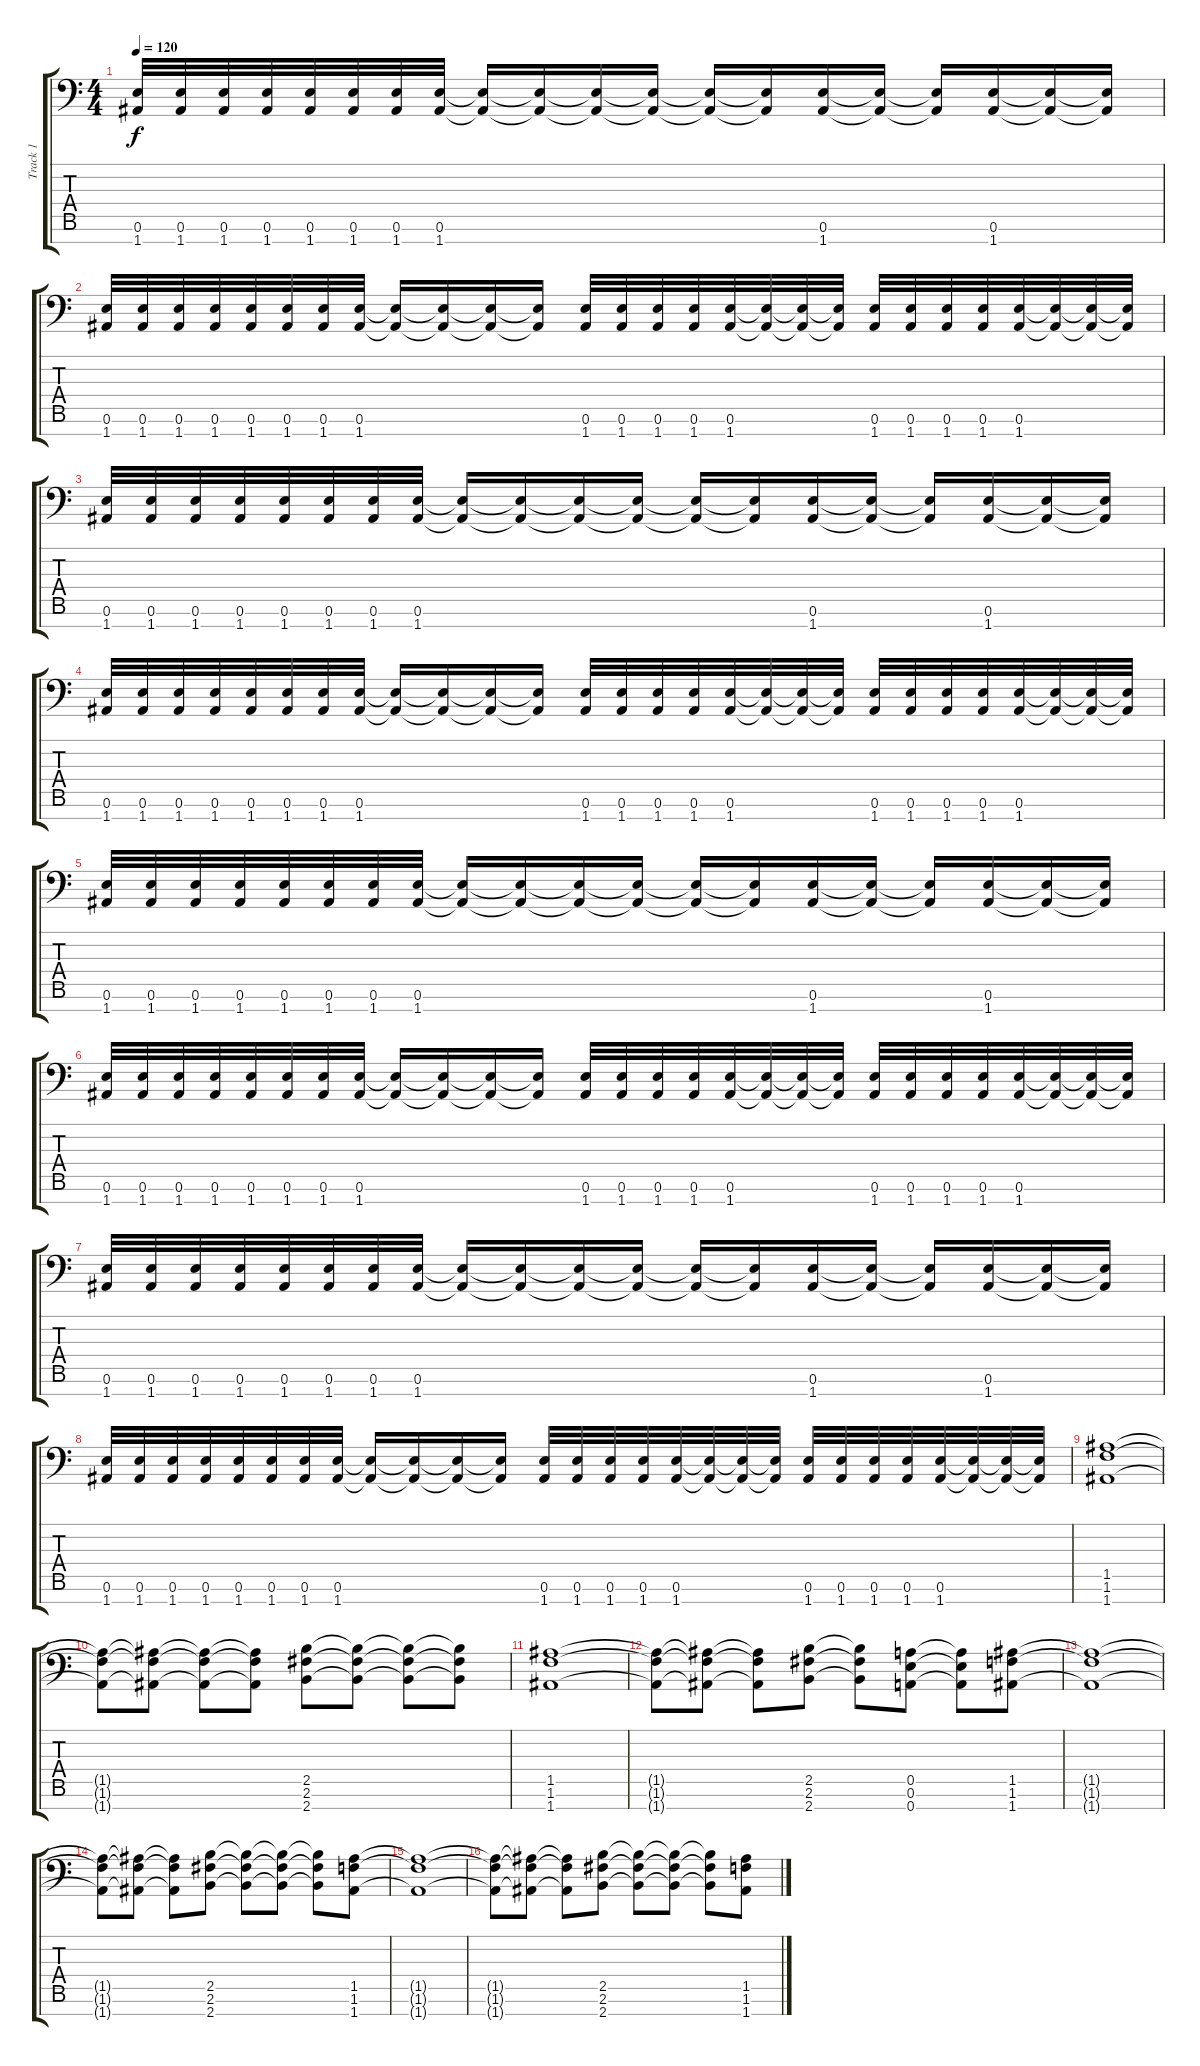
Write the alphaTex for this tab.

\track ("Track 1" "Track 1") {instrument distortionguitar}
\staff {score tabs}
\tuning (E4 B3 G3 D3 A2 E2 A1) {hide}
\ts (4 4)
\tempo 120
\clef f4
\ks c
(0.6 1.7).32{dy f} (0.6 1.7).32 (0.6 1.7).32 (0.6 1.7).32 (0.6 1.7).32 (0.6 1.7).32 (0.6 1.7).32 (0.6 1.7).32 (0.6{t} 1.7{t}).16 (0.6{t} 1.7{t}).16 (0.6{t} 1.7{t}).16 (0.6{t} 1.7{t}).16 (0.6{t} 1.7{t}).16 (0.6{t} 1.7{t}).16 (0.6 1.7).16 (0.6{t} 1.7{t}).16 (0.6{t} 1.7{t}).16 (0.6 1.7).16 (0.6{t} 1.7{t}).16 (0.6{t} 1.7{t}).16 |
(0.6 1.7).32 (0.6 1.7).32 (0.6 1.7).32 (0.6 1.7).32 (0.6 1.7).32 (0.6 1.7).32 (0.6 1.7).32 (0.6 1.7).32 (0.6{t} 1.7{t}).16 (0.6{t} 1.7{t}).16 (0.6{t} 1.7{t}).16 (0.6{t} 1.7{t}).16 (0.6 1.7).32 (0.6 1.7).32 (0.6 1.7).32 (0.6 1.7).32 (0.6 1.7).32 (0.6{t} 1.7{t}).32 (0.6{t} 1.7{t}).32 (0.6{t} 1.7{t}).32 (0.6 1.7).32 (0.6 1.7).32 (0.6 1.7).32 (0.6 1.7).32 (0.6 1.7).32 (0.6{t} 1.7{t}).32 (0.6{t} 1.7{t}).32 (0.6{t} 1.7{t}).32 |
(0.6 1.7).32 (0.6 1.7).32 (0.6 1.7).32 (0.6 1.7).32 (0.6 1.7).32 (0.6 1.7).32 (0.6 1.7).32 (0.6 1.7).32 (0.6{t} 1.7{t}).16 (0.6{t} 1.7{t}).16 (0.6{t} 1.7{t}).16 (0.6{t} 1.7{t}).16 (0.6{t} 1.7{t}).16 (0.6{t} 1.7{t}).16 (0.6 1.7).16 (0.6{t} 1.7{t}).16 (0.6{t} 1.7{t}).16 (0.6 1.7).16 (0.6{t} 1.7{t}).16 (0.6{t} 1.7{t}).16 |
(0.6 1.7).32 (0.6 1.7).32 (0.6 1.7).32 (0.6 1.7).32 (0.6 1.7).32 (0.6 1.7).32 (0.6 1.7).32 (0.6 1.7).32 (0.6{t} 1.7{t}).16 (0.6{t} 1.7{t}).16 (0.6{t} 1.7{t}).16 (0.6{t} 1.7{t}).16 (0.6 1.7).32 (0.6 1.7).32 (0.6 1.7).32 (0.6 1.7).32 (0.6 1.7).32 (0.6{t} 1.7{t}).32 (0.6{t} 1.7{t}).32 (0.6{t} 1.7{t}).32 (0.6 1.7).32 (0.6 1.7).32 (0.6 1.7).32 (0.6 1.7).32 (0.6 1.7).32 (0.6{t} 1.7{t}).32 (0.6{t} 1.7{t}).32 (0.6{t} 1.7{t}).32 |
(0.6 1.7).32 (0.6 1.7).32 (0.6 1.7).32 (0.6 1.7).32 (0.6 1.7).32 (0.6 1.7).32 (0.6 1.7).32 (0.6 1.7).32 (0.6{t} 1.7{t}).16 (0.6{t} 1.7{t}).16 (0.6{t} 1.7{t}).16 (0.6{t} 1.7{t}).16 (0.6{t} 1.7{t}).16 (0.6{t} 1.7{t}).16 (0.6 1.7).16 (0.6{t} 1.7{t}).16 (0.6{t} 1.7{t}).16 (0.6 1.7).16 (0.6{t} 1.7{t}).16 (0.6{t} 1.7{t}).16 |
(0.6 1.7).32 (0.6 1.7).32 (0.6 1.7).32 (0.6 1.7).32 (0.6 1.7).32 (0.6 1.7).32 (0.6 1.7).32 (0.6 1.7).32 (0.6{t} 1.7{t}).16 (0.6{t} 1.7{t}).16 (0.6{t} 1.7{t}).16 (0.6{t} 1.7{t}).16 (0.6 1.7).32 (0.6 1.7).32 (0.6 1.7).32 (0.6 1.7).32 (0.6 1.7).32 (0.6{t} 1.7{t}).32 (0.6{t} 1.7{t}).32 (0.6{t} 1.7{t}).32 (0.6 1.7).32 (0.6 1.7).32 (0.6 1.7).32 (0.6 1.7).32 (0.6 1.7).32 (0.6{t} 1.7{t}).32 (0.6{t} 1.7{t}).32 (0.6{t} 1.7{t}).32 |
(0.6 1.7).32 (0.6 1.7).32 (0.6 1.7).32 (0.6 1.7).32 (0.6 1.7).32 (0.6 1.7).32 (0.6 1.7).32 (0.6 1.7).32 (0.6{t} 1.7{t}).16 (0.6{t} 1.7{t}).16 (0.6{t} 1.7{t}).16 (0.6{t} 1.7{t}).16 (0.6{t} 1.7{t}).16 (0.6{t} 1.7{t}).16 (0.6 1.7).16 (0.6{t} 1.7{t}).16 (0.6{t} 1.7{t}).16 (0.6 1.7).16 (0.6{t} 1.7{t}).16 (0.6{t} 1.7{t}).16 |
(0.6 1.7).32 (0.6 1.7).32 (0.6 1.7).32 (0.6 1.7).32 (0.6 1.7).32 (0.6 1.7).32 (0.6 1.7).32 (0.6 1.7).32 (0.6{t} 1.7{t}).16 (0.6{t} 1.7{t}).16 (0.6{t} 1.7{t}).16 (0.6{t} 1.7{t}).16 (0.6 1.7).32 (0.6 1.7).32 (0.6 1.7).32 (0.6 1.7).32 (0.6 1.7).32 (0.6{t} 1.7{t}).32 (0.6{t} 1.7{t}).32 (0.6{t} 1.7{t}).32 (0.6 1.7).32 (0.6 1.7).32 (0.6 1.7).32 (0.6 1.7).32 (0.6 1.7).32 (0.6{t} 1.7{t}).32 (0.6{t} 1.7{t}).32 (0.6{t} 1.7{t}).32 |
(1.5 1.6 1.7).1 |
(1.5{t} 1.6{t} 1.7{t}).8 (1.5{t} 1.6{t} 1.7{t}).8 (1.5{t} 1.6{t} 1.7{t}).8 (1.5{t} 1.6{t} 1.7{t}).8 (2.5 2.6 2.7).8 (2.5{t} 2.6{t} 2.7{t}).8 (2.5{t} 2.6{t} 2.7{t}).8 (2.5{t} 2.6{t} 2.7{t}).8 |
(1.5 1.6 1.7).1 |
(1.5{t} 1.6{t} 1.7{t}).8 (1.5{t} 1.6{t} 1.7{t}).8 (1.5{t} 1.6{t} 1.7{t}).8 (2.5 2.6 2.7).8 (2.5{t} 2.6{t} 2.7{t}).8 (0.5 0.6 0.7).8 (0.5{t} 0.6{t} 0.7{t}).8 (1.5 1.6 1.7).8 |
(1.5{t} 1.6{t} 1.7{t}).1 |
(1.5{t} 1.6{t} 1.7{t}).8 (1.5{t} 1.6{t} 1.7{t}).8 (1.5{t} 1.6{t} 1.7{t}).8 (2.5 2.6 2.7).8 (2.5{t} 2.6{t} 2.7{t}).8 (2.5{t} 2.6{t} 2.7{t}).8 (2.5{t} 2.6{t} 2.7{t}).8 (1.5 1.6 1.7).8 |
(1.5{t} 1.6{t} 1.7{t}).1 |
(1.5{t} 1.6{t} 1.7{t}).8 (1.5{t} 1.6{t} 1.7{t}).8 (1.5{t} 1.6{t} 1.7{t}).8 (2.5 2.6 2.7).8 (2.5{t} 2.6{t} 2.7{t}).8 (2.5{t} 2.6{t} 2.7{t}).8 (2.5{t} 2.6{t} 2.7{t}).8 (1.5 1.6 1.7).8
